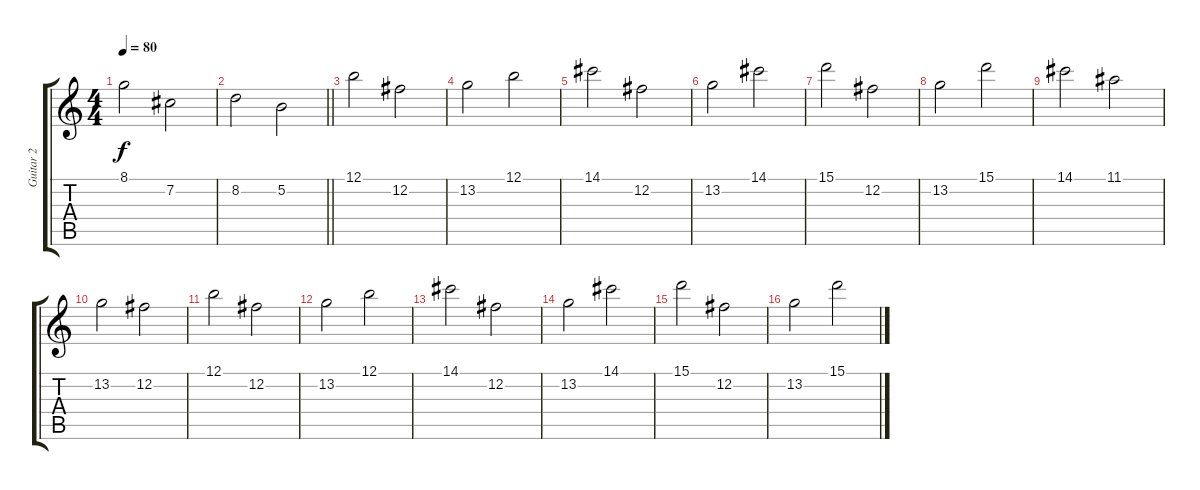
\track ("Guitar 2" "Guitar 2") {instrument overdrivenguitar}
\staff {score tabs}
\tuning (B3 Gb3 D3 A2 E2 B1) {hide}
\ts (4 4)
\tempo 80
\clef g2
\ks c
8.1.2{dy f} 7.2.2 |
\barLineRight lightlight
8.2.2 5.2.2 |
12.1.2 12.2.2 |
13.2.2 12.1.2 |
14.1.2 12.2.2 |
13.2.2 14.1.2 |
15.1.2 12.2.2 |
13.2.2 15.1.2 |
14.1.2 11.1.2 |
13.2.2 12.2.2 |
12.1.2 12.2.2 |
13.2.2 12.1.2 |
14.1.2 12.2.2 |
13.2.2 14.1.2 |
15.1.2 12.2.2 |
13.2.2 15.1.2
